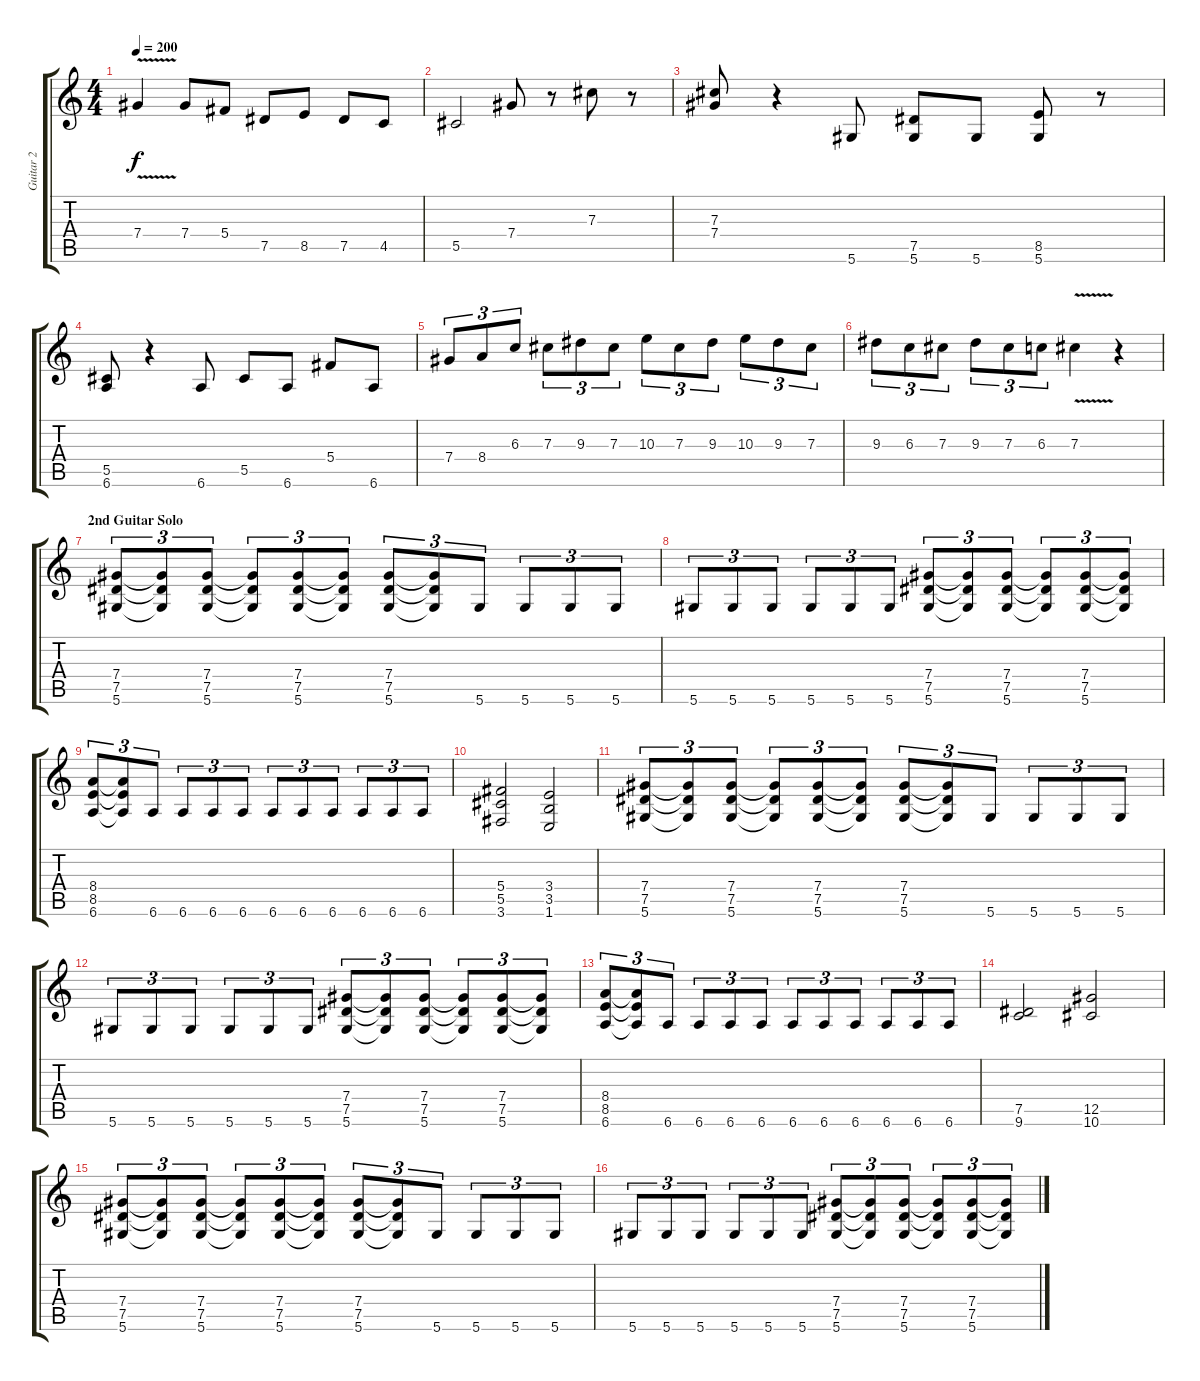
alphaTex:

\track ("Guitar 2" "Guitar 2") {instrument distortionguitar}
\staff {score tabs}
\tuning (Eb4 Bb3 Gb3 Db3 Ab2 Eb2) {hide}
\ts (4 4)
\tempo 200
\clef g2
\ks c
7.4{v}.4{dy f} 7.4.8 5.4.8 7.5.8 8.5.8 7.5.8 4.5.8 |
5.5.2 7.4.8 r.8 7.3.8 r.8 |
(7.3 7.4).8 r.4 5.6.8 (7.5 5.6).8 5.6.8 (8.5 5.6).8 r.8 |
(5.5 6.6).8 r.4 6.6.8 5.5.8 6.6.8 5.4.8 6.6.8 |
7.4.8{tu (3 2)} 8.4.8{tu (3 2)} 6.3.8{tu (3 2)} 7.3.8{tu (3 2)} 9.3.8{tu (3 2)} 7.3.8{tu (3 2)} 10.3.8{tu (3 2)} 7.3.8{tu (3 2)} 9.3.8{tu (3 2)} 10.3.8{tu (3 2)} 9.3.8{tu (3 2)} 7.3.8{tu (3 2)} |
9.3.8{tu (3 2)} 6.3.8{tu (3 2)} 7.3.8{tu (3 2)} 9.3.8{tu (3 2)} 7.3.8{tu (3 2)} 6.3.8{tu (3 2)} 7.3{v}.4 r.4 |
\section ("" "2nd Guitar Solo")
(7.4 7.5 5.6).8{tu (3 2)} (7.4{t} 7.5{t} 5.6{t}).8{tu (3 2)} (7.4 7.5 5.6).8{tu (3 2)} (7.4{t} 7.5{t} 5.6{t}).8{tu (3 2)} (7.4 7.5 5.6).8{tu (3 2)} (7.4{t} 7.5{t} 5.6{t}).8{tu (3 2)} (7.4 7.5 5.6).8{tu (3 2)} (7.4{t} 7.5{t} 5.6{t}).8{tu (3 2)} 5.6.8{tu (3 2)} 5.6.8{tu (3 2)} 5.6.8{tu (3 2)} 5.6.8{tu (3 2)} |
5.6.8{tu (3 2)} 5.6.8{tu (3 2)} 5.6.8{tu (3 2)} 5.6.8{tu (3 2)} 5.6.8{tu (3 2)} 5.6.8{tu (3 2)} (7.4 7.5 5.6).8{tu (3 2)} (7.4{t} 7.5{t} 5.6{t}).8{tu (3 2)} (7.4 7.5 5.6).8{tu (3 2)} (7.4{t} 7.5{t} 5.6{t}).8{tu (3 2)} (7.4 7.5 5.6).8{tu (3 2)} (7.4{t} 7.5{t} 5.6{t}).8{tu (3 2)} |
(8.4 8.5 6.6).8{tu (3 2)} (8.4{t} 8.5{t} 6.6{t}).8{tu (3 2)} 6.6.8{tu (3 2)} 6.6.8{tu (3 2)} 6.6.8{tu (3 2)} 6.6.8{tu (3 2)} 6.6.8{tu (3 2)} 6.6.8{tu (3 2)} 6.6.8{tu (3 2)} 6.6.8{tu (3 2)} 6.6.8{tu (3 2)} 6.6.8{tu (3 2)} |
(5.4 5.5 3.6).2 (3.4 3.5 1.6).2 |
(7.4 7.5 5.6).8{tu (3 2)} (7.4{t} 7.5{t} 5.6{t}).8{tu (3 2)} (7.4 7.5 5.6).8{tu (3 2)} (7.4{t} 7.5{t} 5.6{t}).8{tu (3 2)} (7.4 7.5 5.6).8{tu (3 2)} (7.4{t} 7.5{t} 5.6{t}).8{tu (3 2)} (7.4 7.5 5.6).8{tu (3 2)} (7.4{t} 7.5{t} 5.6{t}).8{tu (3 2)} 5.6.8{tu (3 2)} 5.6.8{tu (3 2)} 5.6.8{tu (3 2)} 5.6.8{tu (3 2)} |
5.6.8{tu (3 2)} 5.6.8{tu (3 2)} 5.6.8{tu (3 2)} 5.6.8{tu (3 2)} 5.6.8{tu (3 2)} 5.6.8{tu (3 2)} (7.4 7.5 5.6).8{tu (3 2)} (7.4{t} 7.5{t} 5.6{t}).8{tu (3 2)} (7.4 7.5 5.6).8{tu (3 2)} (7.4{t} 7.5{t} 5.6{t}).8{tu (3 2)} (7.4 7.5 5.6).8{tu (3 2)} (7.4{t} 7.5{t} 5.6{t}).8{tu (3 2)} |
(8.4 8.5 6.6).8{tu (3 2)} (8.4{t} 8.5{t} 6.6{t}).8{tu (3 2)} 6.6.8{tu (3 2)} 6.6.8{tu (3 2)} 6.6.8{tu (3 2)} 6.6.8{tu (3 2)} 6.6.8{tu (3 2)} 6.6.8{tu (3 2)} 6.6.8{tu (3 2)} 6.6.8{tu (3 2)} 6.6.8{tu (3 2)} 6.6.8{tu (3 2)} |
(7.5 9.6).2 (12.5 10.6).2 |
(7.4 7.5 5.6).8{tu (3 2)} (7.4{t} 7.5{t} 5.6{t}).8{tu (3 2)} (7.4 7.5 5.6).8{tu (3 2)} (7.4{t} 7.5{t} 5.6{t}).8{tu (3 2)} (7.4 7.5 5.6).8{tu (3 2)} (7.4{t} 7.5{t} 5.6{t}).8{tu (3 2)} (7.4 7.5 5.6).8{tu (3 2)} (7.4{t} 7.5{t} 5.6{t}).8{tu (3 2)} 5.6.8{tu (3 2)} 5.6.8{tu (3 2)} 5.6.8{tu (3 2)} 5.6.8{tu (3 2)} |
5.6.8{tu (3 2)} 5.6.8{tu (3 2)} 5.6.8{tu (3 2)} 5.6.8{tu (3 2)} 5.6.8{tu (3 2)} 5.6.8{tu (3 2)} (7.4 7.5 5.6).8{tu (3 2)} (7.4{t} 7.5{t} 5.6{t}).8{tu (3 2)} (7.4 7.5 5.6).8{tu (3 2)} (7.4{t} 7.5{t} 5.6{t}).8{tu (3 2)} (7.4 7.5 5.6).8{tu (3 2)} (7.4{t} 7.5{t} 5.6{t}).8{tu (3 2)}
